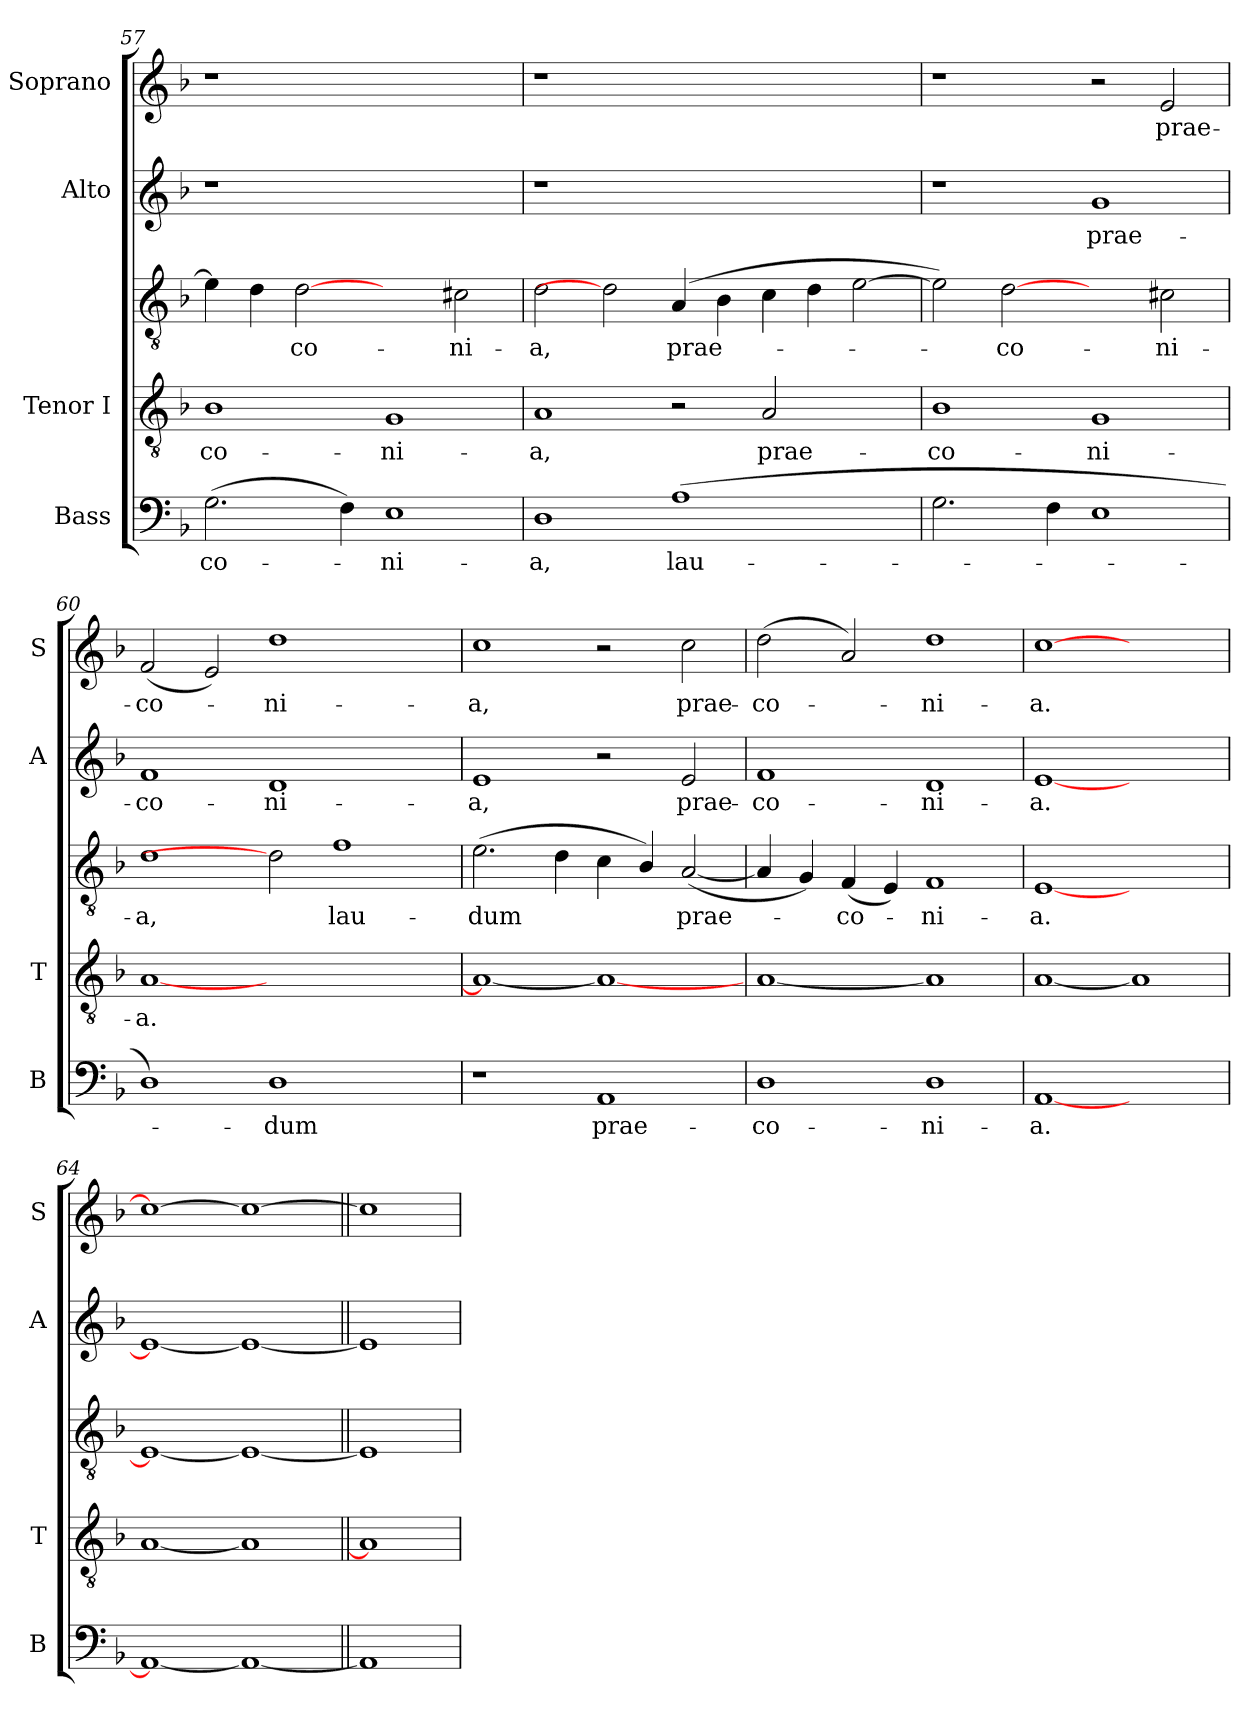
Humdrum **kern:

**kern	**text	**kern	**text	**kern	**text	**kern	**text	**kern	**text
*part4	*part4	*part3	*part3	*part3	*part3	*part2	*part2	*part1	*part1
*staff5	*staff5	*staff4	*staff4	*staff3	*staff3	*staff2	*staff2	*staff1	*staff1
*I"Bass	*	*I"Tenor I	*	*	*	*I"Alto	*	*I"Soprano	*
*I'B	*	*I'T	*	*	*	*I'A	*	*I'S	*
*clefF4	*	*clefGv2	*	*clefGv2	*	*clefG2	*	*clefG2	*
*k[b-]	*	*k[b-]	*	*k[b-]	*	*k[b-]	*	*k[b-]	*
*F:	*	*F:	*	*F:	*	*F:	*	*F:	*
=57	=57	=57	=57	=57	=57	=57	=57	=57	=57
!	!LO:LY:b	!	!LO:LY:b	!	!	!	!	!	!
(>2.G\	-co-	1B-	-co-	4e\]	.	1r	.	1r	.
.	.	.	.	4d\	.	.	.	.	.
!	!	!	!	!	!LO:LY:b	!	!	!	!
.	.	.	.	[2d	-co-	.	.	.	.
4F\)	.	.	.	.	.	.	.	.	.
!	!LO:LY:b	!	!LO:LY:b	!	!	!	!	!	!
1E	ni-	1G	-ni-	2ryy	.	1ryy	.	1ryy	.
!	!	!	!	!	!LO:LY:b	!	!	!	!
.	.	.	.	2c#X\	-ni-	.	.	.	.
!!LO:PB:g=z
=58	=58	=58	=58	=58	=58	=58	=58	=58	=58
!	!LO:LY:b	!	!LO:LY:b	!	!LO:LY:b	!	!	!	!
1D	-a,	1A	a,	2d\	-a,	1r	.	1r	.
.	.	.	.	2d]	.	.	.	.	.
!	!LO:LY:b	!	!	!	!LO:LY:b	!	!	!	!
(>1A	lau-	2r	.	(>4A/	prae-	1.ryy	.	1.ryy	.
.	.	.	.	4B-\	.	.	.	.	.
!	!	!	!LO:LY:b	!	!	!	!	!	!
.	.	2A/	prae-	4c\	.	.	.	.	.
.	.	.	.	4d\	.	.	.	.	.
2ryy	.	2ryy	.	[2e\	.	.	.	.	.
=59	=59	=59	=59	=59	=59	=59	=59	=59	=59
!	!	!	!LO:LY:b	!	!	!	!	!	!
2.G\	.	1B-	-co-	2e\])	.	1r	.	1r	.
!	!	!	!	!	!LO:LY:b	!	!	!	!
.	.	.	.	[2d	-co-	.	.	.	.
4F\	.	.	.	.	.	.	.	.	.
!	!	!	!LO:LY:b	!	!	!	!LO:LY:b	!	!
1E	.	1G	-ni-	2ryy	.	1g	prae-	2r	.
!	!	!	!	!	!LO:LY:b	!	!	!	!LO:LY:b
.	.	.	.	2c#X\	-ni-	.	.	2e/	prae-
=60	=60	=60	=60	=60	=60	=60	=60	=60	=60
!	!	!	!LO:LY:b	!	!LO:LY:b	!	!LO:LY:b	!	!LO:LY:b
1D)	.	[1A	-a.	1d	-a,	1f	-co-	(<2f/	-co-
.	.	.	.	.	.	.	.	2e/)	.
!	!LO:LY:b	!	!	!	!	!	!LO:LY:b	!	!LO:LY:b
1D	dum	1.ryy	.	2d]	.	1d	-ni-	1dd	ni-
!	!	!	!	!	!LO:LY:b	!	!	!	!
.	.	.	.	1f	lau-	.	.	.	.
2ryy	.	.	.	.	.	2ryy	.	2ryy	.
=61	=61	=61	=61	=61	=61	=61	=61	=61	=61
!	!	!	!	!	!LO:LY:b	!	!LO:LY:b	!	!LO:LY:b
1r	.	1A_	.	(>2.e\	dum	1e	-a,	1cc	-a,
.	.	.	.	4d\	.	.	.	.	.
!	!LO:LY:b	!	!	!	!	!	!	!	!
1AA	prae-	1A_	.	4c\	.	2r	.	2r	.
.	.	.	.	4B-/)	.	.	.	.	.
!	!	!	!	!	!LO:LY:b	!	!LO:LY:b	!	!LO:LY:b
.	.	.	.	(<[2A/	prae-	2e/	prae-	2cc\	prae-
=62	=62	=62	=62	=62	=62	=62	=62	=62	=62
!	!LO:LY:b	!	!	!	!	!	!LO:LY:b	!	!LO:LY:b
1D	-co-	[1A	.	4A/]	.	1f	-co-	(<2dd\	-co-
.	.	.	.	4G/)	.	.	.	.	.
!	!	!	!	!	!LO:LY:b	!	!	!	!
.	.	.	.	(<4F/	co-	.	.	2a/)	.
.	.	.	.	4E/)	.	.	.	.	.
!	!LO:LY:b	!	!	!	!LO:LY:b	!	!LO:LY:b	!	!LO:LY:b
1D	-ni-	1A]	.	1F	ni-	1d	-ni-	1dd	ni-
=63	=63	=63	=63	=63	=63	=63	=63	=63	=63
!	!LO:LY:b	!	!	!	!LO:LY:b	!	!LO:LY:b	!	!LO:LY:b
[1AA	-a.	[1A	.	[1E	-a.	[1e	-a.	[1cc	-a.
1ryy	.	1A]	.	1ryy	.	1ryy	.	1ryy	.
=64	=64	=64	=64	=64	=64	=64	=64	=64	=64
1AA_	.	[1A	.	1E_	.	1e_	.	1cc_	.
1AA_	.	1A]	.	1E_	.	1e_	.	1cc_	.
=65||	=65||	=65||	=65||	=65||	=65||	=65||	=65||	=65||	=65||
1AA]	.	1A]	.	1E]	.	1e]	.	1cc]	.
=	=	=	=	=	=	=	=	=	=
*-	*-	*-	*-	*-	*-	*-	*-	*-	*-
